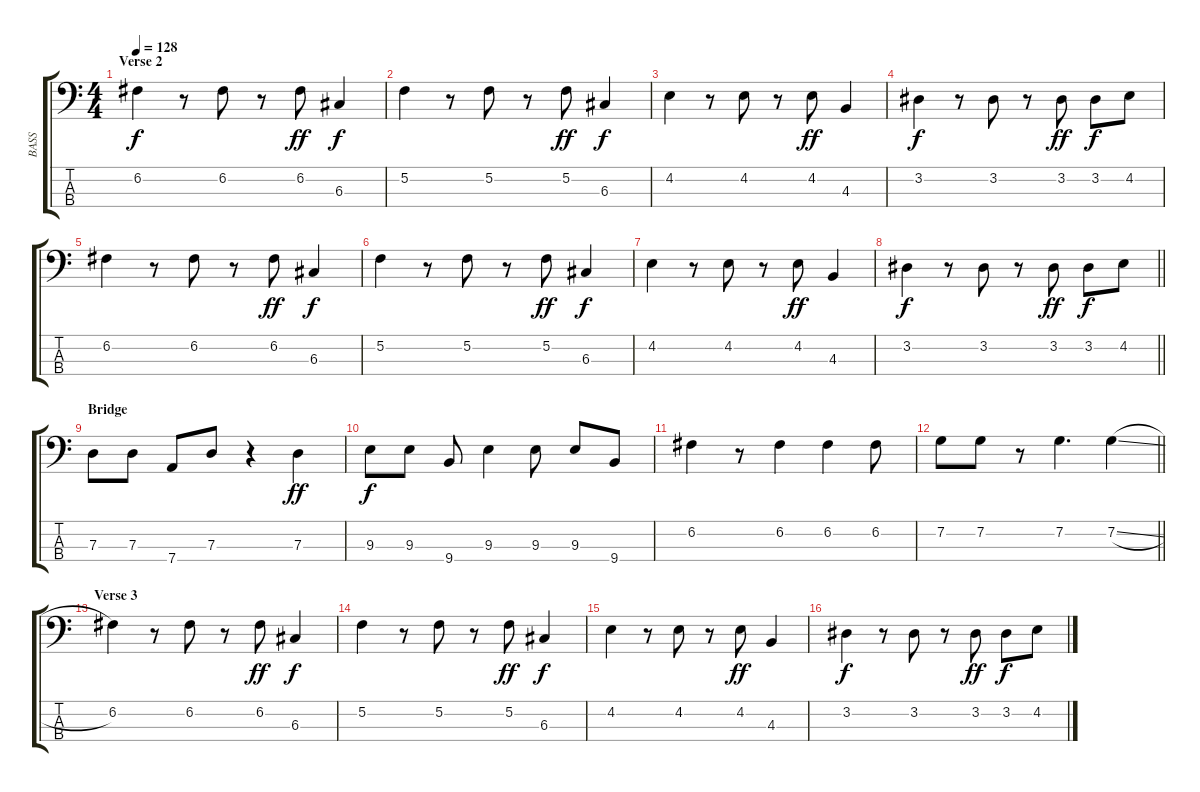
\track ("BASS" "BASS") {instrument electricbassfinger}
\staff {score tabs}
\tuning (F2 C2 G1 D1) {hide}
\ts (4 4)
\section ("" "Verse 2 ")
\tempo 128
\clef f4
\ks c
6.2.4{dy f} r.8 6.2.8 r.8 6.2.8{dy ff} 6.3.4{dy f} |
5.2.4 r.8 5.2.8 r.8 5.2.8{dy ff} 6.3.4{dy f} |
4.2.4 r.8 4.2.8 r.8 4.2.8{dy ff} 4.3.4 |
3.2.4{dy f} r.8 3.2.8 r.8 3.2.8{dy ff} 3.2.8{dy f} 4.2.8 |
6.2.4 r.8 6.2.8 r.8 6.2.8{dy ff} 6.3.4{dy f} |
5.2.4 r.8 5.2.8 r.8 5.2.8{dy ff} 6.3.4{dy f} |
4.2.4 r.8 4.2.8 r.8 4.2.8{dy ff} 4.3.4 |
\barLineRight lightlight
3.2.4{dy f} r.8 3.2.8 r.8 3.2.8{dy ff} 3.2.8{dy f} 4.2.8 |
\section ("" "Bridge ")
7.3.8 7.3.8 7.4.8 7.3.8 r.4 7.3.4{dy ff} |
9.3.8{dy f} 9.3.8 9.4.8 9.3.4 9.3.8 9.3.8 9.4.8 |
6.2.4 r.8 6.2.4 6.2.4 6.2.8 |
\barLineRight lightlight
7.2.8 7.2.8 r.8 7.2.4{d} 7.2{sl}.4 |
\section ("" "Verse 3 ")
6.2.4 r.8 6.2.8 r.8 6.2.8{dy ff} 6.3.4{dy f} |
5.2.4 r.8 5.2.8 r.8 5.2.8{dy ff} 6.3.4{dy f} |
4.2.4 r.8 4.2.8 r.8 4.2.8{dy ff} 4.3.4 |
3.2.4{dy f} r.8 3.2.8 r.8 3.2.8{dy ff} 3.2.8{dy f} 4.2.8
